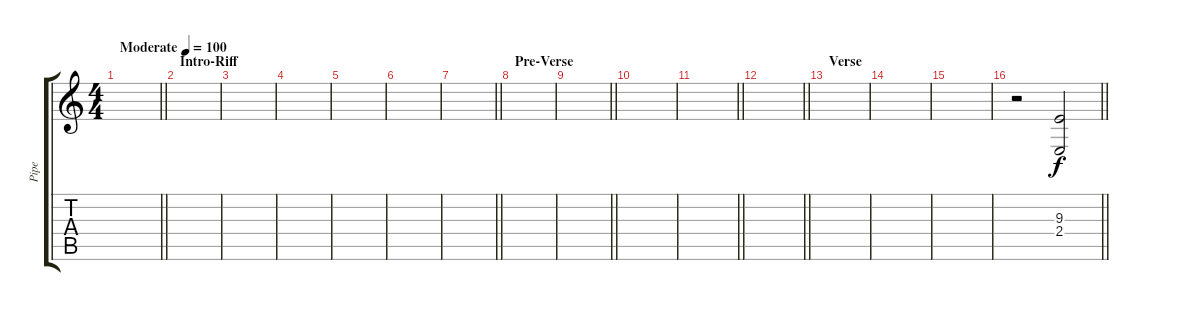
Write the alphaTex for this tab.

\track ("Pipe" "Pipe") {instrument flute}
\staff {score tabs}
\tuning (E4 B3 G3 D3 A2 E2) {hide}
\ts (4 4)
\tempo (100 "Moderate")
\clef g2
\barLineRight lightlight
\ks c
|
\section ("" "Intro-Riff")
|
|
|
|
|
\barLineRight lightlight
|
\section ("" "Pre-Verse")
|
\barLineRight lightlight
|
|
\barLineRight lightlight
|
\barLineRight lightlight
|
\section ("" "Verse")
|
|
|
\barLineRight lightlight
r.2 (9.3 2.4).2{instrument reversecymbal}
